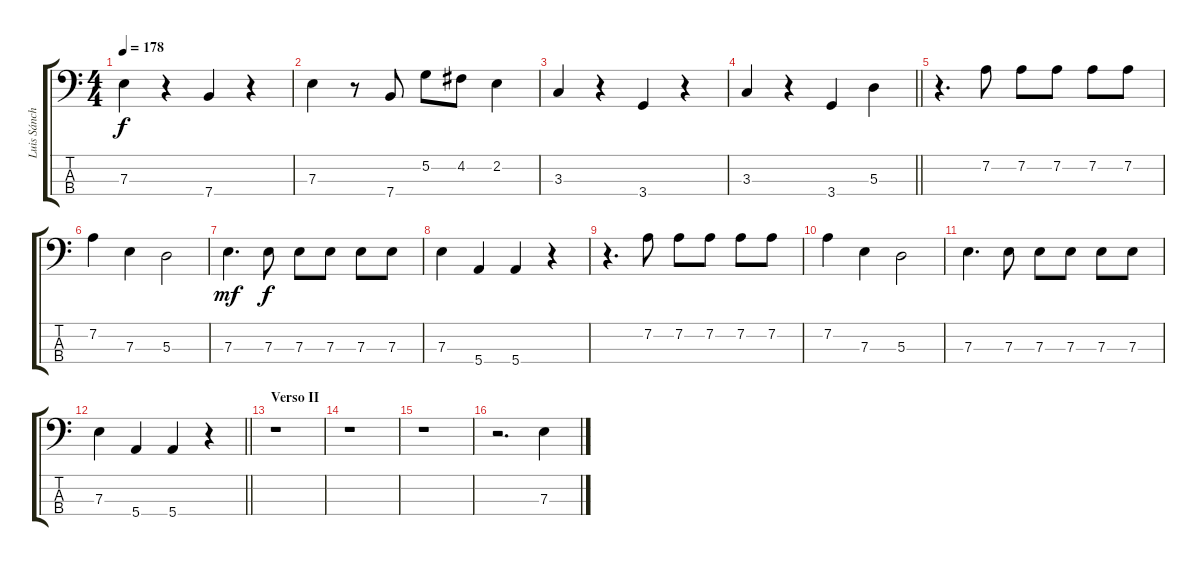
\track ("Luis Sánchez" "Luis Sánch") {instrument electricbassfinger}
\staff {score tabs}
\tuning (G2 D2 A1 E1) {hide}
\ts (4 4)
\tempo 178
\clef f4
\ks c
7.3.4{dy f} r.4 7.4.4 r.4 |
7.3.4 r.8 7.4.8 5.2.8 4.2.8 2.2.4 |
3.3.4 r.4 3.4.4 r.4 |
\barLineRight lightlight
3.3.4 r.4 3.4.4 5.3.4 |
r.4{d} 7.2.8 7.2.8 7.2.8 7.2.8 7.2.8 |
7.2.4 7.3.4 5.3.2 |
7.3.4{d dy mf} 7.3.8{dy f} 7.3.8 7.3.8 7.3.8 7.3.8 |
7.3.4 5.4.4 5.4.4 r.4 |
r.4{d} 7.2.8 7.2.8 7.2.8 7.2.8 7.2.8 |
7.2.4 7.3.4 5.3.2 |
7.3.4{d} 7.3.8 7.3.8 7.3.8 7.3.8 7.3.8 |
\barLineRight lightlight
7.3.4 5.4.4 5.4.4 r.4 |
\section ("" "Verso II")
r.1 |
r.1 |
r.1 |
r.2{d} 7.3{ss}.4
